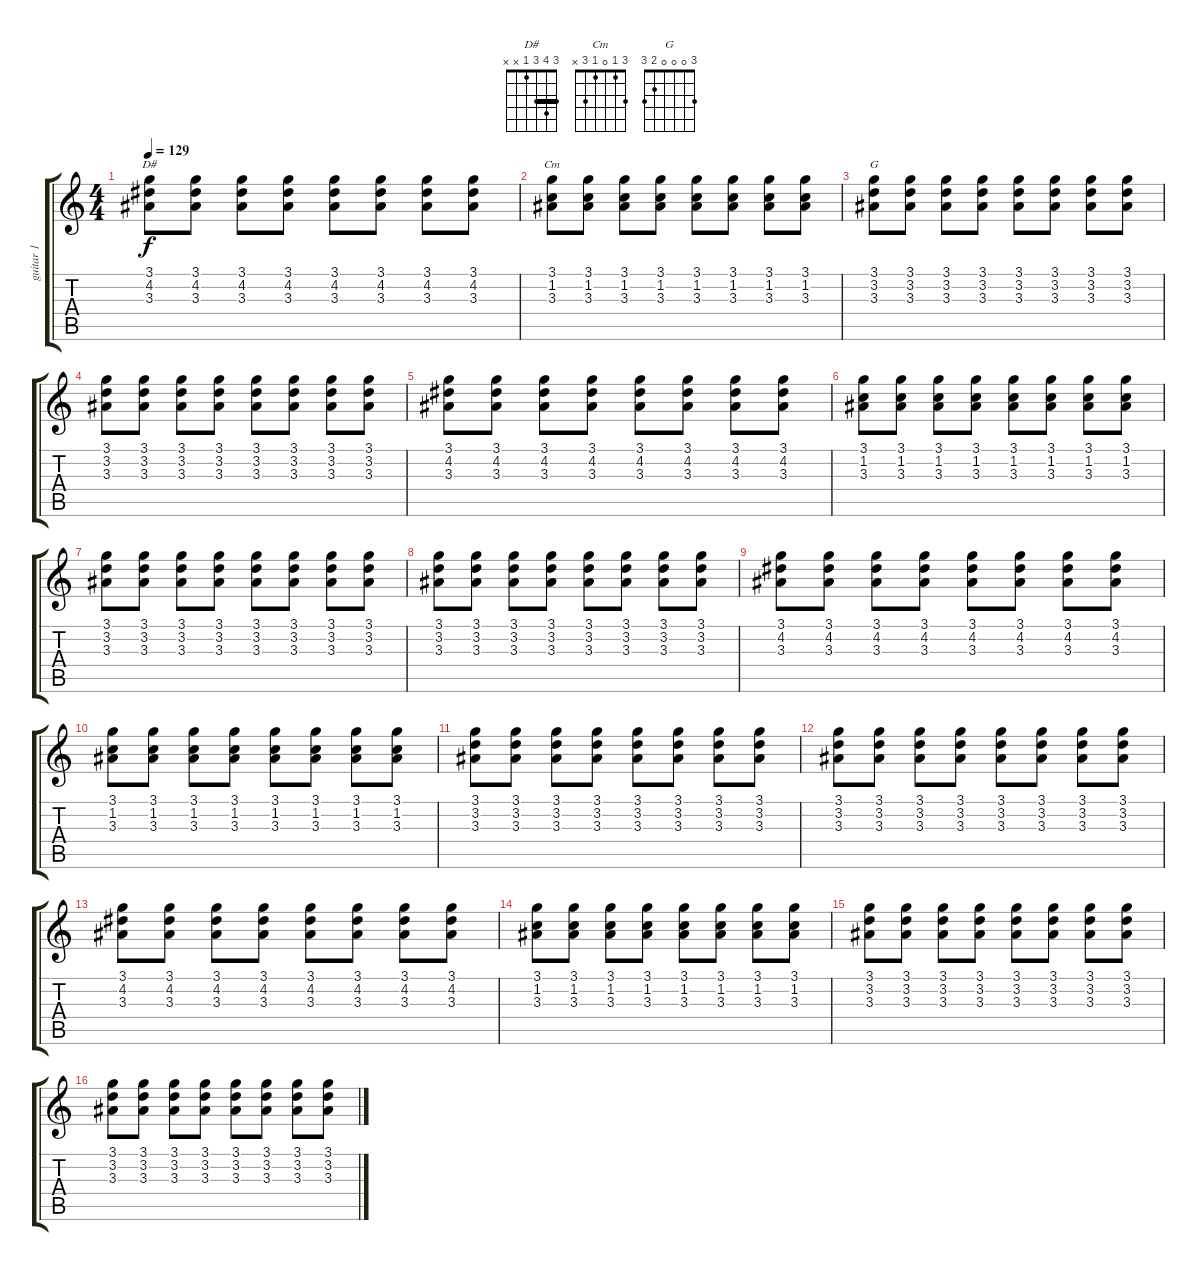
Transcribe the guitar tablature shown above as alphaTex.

\track ("guitar 1" "guitar 1") {instrument electricguitarmuted}
\staff {score tabs}
\tuning (E4 B3 G3 D3 A2 E2) {hide}
\chord ("D#" 3 4 3 1 x x) {barre 3}
\chord ("Cm" 3 1 0 1 3 x)
\chord ("G" 3 0 0 0 2 3)
\ts (4 4)
\tempo 129
\clef g2
\ks c
(3.1 4.2 3.3).8{ch "D#" dy f} (3.1 4.2 3.3).8 (3.1 4.2 3.3).8 (3.1 4.2 3.3).8 (3.1 4.2 3.3).8 (3.1 4.2 3.3).8 (3.1 4.2 3.3).8 (3.1 4.2 3.3).8 |
(3.1 1.2 3.3).8{ch "Cm"} (3.1 1.2 3.3).8 (3.1 1.2 3.3).8 (3.1 1.2 3.3).8 (3.1 1.2 3.3).8 (3.1 1.2 3.3).8 (3.1 1.2 3.3).8 (3.1 1.2 3.3).8 |
(3.1 3.2 3.3).8{ch "G"} (3.1 3.2 3.3).8 (3.1 3.2 3.3).8 (3.1 3.2 3.3).8 (3.1 3.2 3.3).8 (3.1 3.2 3.3).8 (3.1 3.2 3.3).8 (3.1 3.2 3.3).8 |
(3.1 3.2 3.3).8 (3.1 3.2 3.3).8 (3.1 3.2 3.3).8 (3.1 3.2 3.3).8 (3.1 3.2 3.3).8 (3.1 3.2 3.3).8 (3.1 3.2 3.3).8 (3.1 3.2 3.3).8 |
(3.1 4.2 3.3).8 (3.1 4.2 3.3).8 (3.1 4.2 3.3).8 (3.1 4.2 3.3).8 (3.1 4.2 3.3).8 (3.1 4.2 3.3).8 (3.1 4.2 3.3).8 (3.1 4.2 3.3).8 |
(3.1 1.2 3.3).8 (3.1 1.2 3.3).8 (3.1 1.2 3.3).8 (3.1 1.2 3.3).8 (3.1 1.2 3.3).8 (3.1 1.2 3.3).8 (3.1 1.2 3.3).8 (3.1 1.2 3.3).8 |
(3.1 3.2 3.3).8 (3.1 3.2 3.3).8 (3.1 3.2 3.3).8 (3.1 3.2 3.3).8 (3.1 3.2 3.3).8 (3.1 3.2 3.3).8 (3.1 3.2 3.3).8 (3.1 3.2 3.3).8 |
(3.1 3.2 3.3).8 (3.1 3.2 3.3).8 (3.1 3.2 3.3).8 (3.1 3.2 3.3).8 (3.1 3.2 3.3).8 (3.1 3.2 3.3).8 (3.1 3.2 3.3).8 (3.1 3.2 3.3).8 |
(3.1 4.2 3.3).8 (3.1 4.2 3.3).8 (3.1 4.2 3.3).8 (3.1 4.2 3.3).8 (3.1 4.2 3.3).8 (3.1 4.2 3.3).8 (3.1 4.2 3.3).8 (3.1 4.2 3.3).8 |
(3.1 1.2 3.3).8 (3.1 1.2 3.3).8 (3.1 1.2 3.3).8 (3.1 1.2 3.3).8 (3.1 1.2 3.3).8 (3.1 1.2 3.3).8 (3.1 1.2 3.3).8 (3.1 1.2 3.3).8 |
(3.1 3.2 3.3).8 (3.1 3.2 3.3).8 (3.1 3.2 3.3).8 (3.1 3.2 3.3).8 (3.1 3.2 3.3).8 (3.1 3.2 3.3).8 (3.1 3.2 3.3).8 (3.1 3.2 3.3).8 |
(3.1 3.2 3.3).8 (3.1 3.2 3.3).8 (3.1 3.2 3.3).8 (3.1 3.2 3.3).8 (3.1 3.2 3.3).8 (3.1 3.2 3.3).8 (3.1 3.2 3.3).8 (3.1 3.2 3.3).8 |
(3.1 4.2 3.3).8 (3.1 4.2 3.3).8 (3.1 4.2 3.3).8 (3.1 4.2 3.3).8 (3.1 4.2 3.3).8 (3.1 4.2 3.3).8 (3.1 4.2 3.3).8 (3.1 4.2 3.3).8 |
(3.1 1.2 3.3).8 (3.1 1.2 3.3).8 (3.1 1.2 3.3).8 (3.1 1.2 3.3).8 (3.1 1.2 3.3).8 (3.1 1.2 3.3).8 (3.1 1.2 3.3).8 (3.1 1.2 3.3).8 |
(3.1 3.2 3.3).8 (3.1 3.2 3.3).8 (3.1 3.2 3.3).8 (3.1 3.2 3.3).8 (3.1 3.2 3.3).8 (3.1 3.2 3.3).8 (3.1 3.2 3.3).8 (3.1 3.2 3.3).8 |
(3.1 3.2 3.3).8 (3.1 3.2 3.3).8 (3.1 3.2 3.3).8 (3.1 3.2 3.3).8 (3.1 3.2 3.3).8 (3.1 3.2 3.3).8 (3.1 3.2 3.3).8 (3.1 3.2 3.3).8
